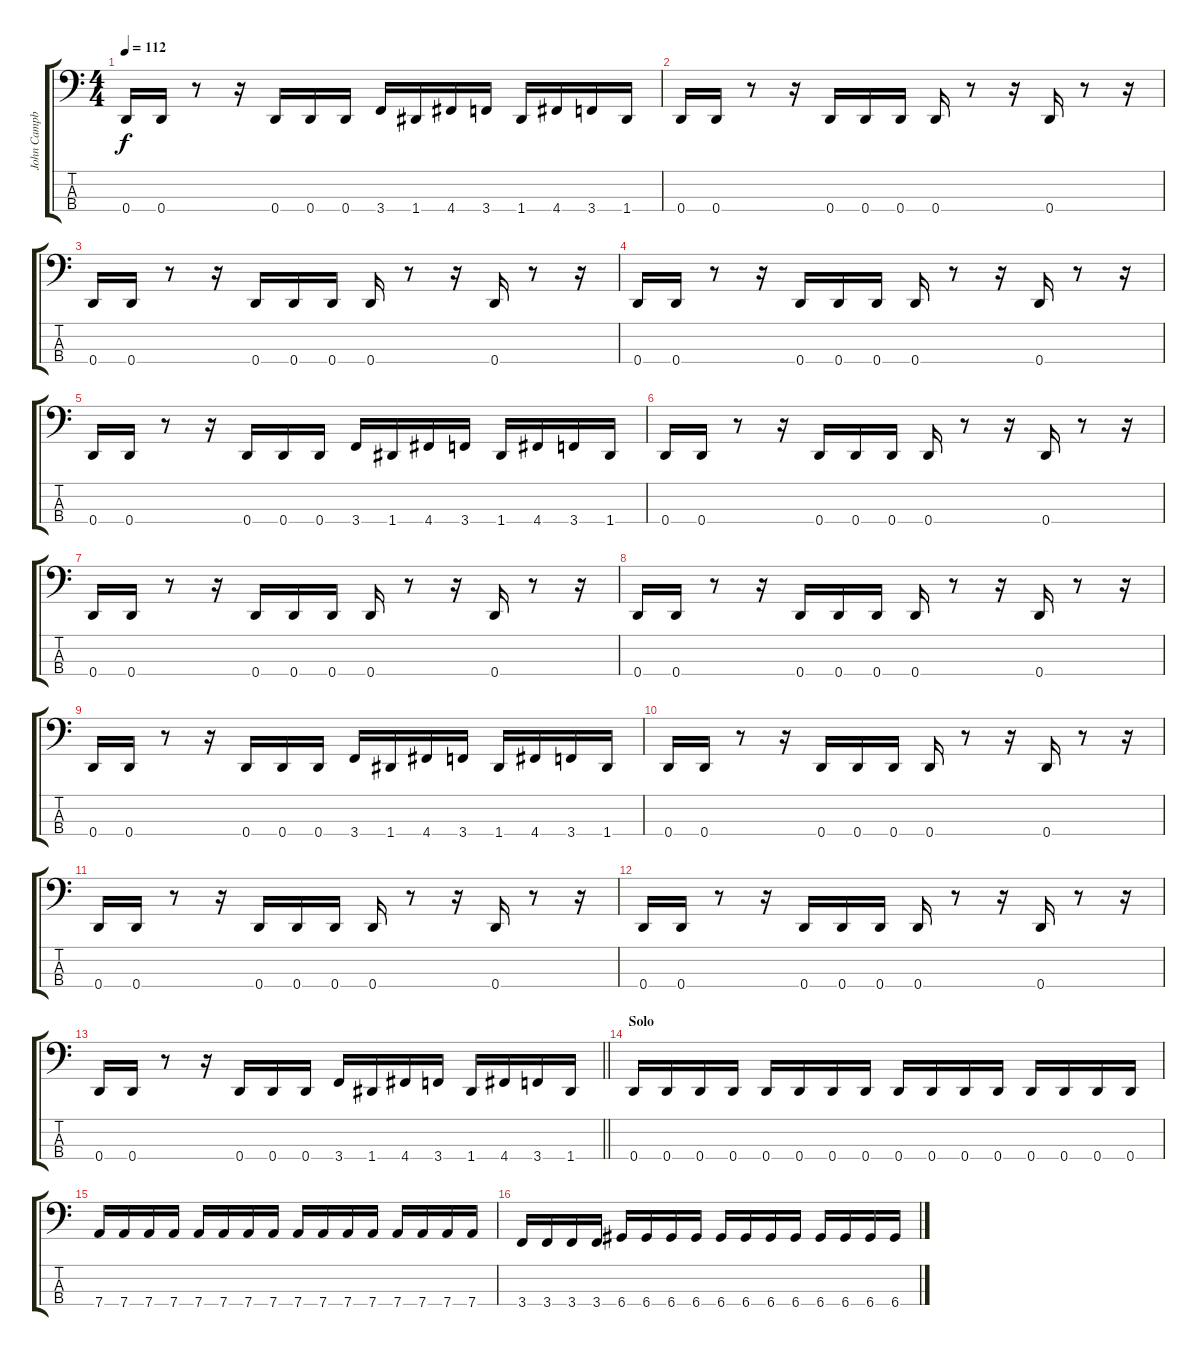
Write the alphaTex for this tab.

\track ("John Campbell" "John Campb") {instrument electricbasspick}
\staff {score tabs}
\tuning (G2 D2 A1 D1) {hide}
\ts (4 4)
\tempo 112
\clef f4
\ks c
0.4.16{dy f} 0.4.16 r.8 r.16 0.4.16 0.4.16 0.4.16 3.4.16 1.4.16 4.4.16 3.4.16 1.4.16 4.4.16 3.4.16 1.4.16 |
0.4.16 0.4.16 r.8 r.16 0.4.16 0.4.16 0.4.16 0.4.16 r.8 r.16 0.4.16 r.8 r.16 |
0.4.16 0.4.16 r.8 r.16 0.4.16 0.4.16 0.4.16 0.4.16 r.8 r.16 0.4.16 r.8 r.16 |
0.4.16 0.4.16 r.8 r.16 0.4.16 0.4.16 0.4.16 0.4.16 r.8 r.16 0.4.16 r.8 r.16 |
0.4.16 0.4.16 r.8 r.16 0.4.16 0.4.16 0.4.16 3.4.16 1.4.16 4.4.16 3.4.16 1.4.16 4.4.16 3.4.16 1.4.16 |
0.4.16 0.4.16 r.8 r.16 0.4.16 0.4.16 0.4.16 0.4.16 r.8 r.16 0.4.16 r.8 r.16 |
0.4.16 0.4.16 r.8 r.16 0.4.16 0.4.16 0.4.16 0.4.16 r.8 r.16 0.4.16 r.8 r.16 |
0.4.16 0.4.16 r.8 r.16 0.4.16 0.4.16 0.4.16 0.4.16 r.8 r.16 0.4.16 r.8 r.16 |
0.4.16 0.4.16 r.8 r.16 0.4.16 0.4.16 0.4.16 3.4.16 1.4.16 4.4.16 3.4.16 1.4.16 4.4.16 3.4.16 1.4.16 |
0.4.16 0.4.16 r.8 r.16 0.4.16 0.4.16 0.4.16 0.4.16 r.8 r.16 0.4.16 r.8 r.16 |
0.4.16 0.4.16 r.8 r.16 0.4.16 0.4.16 0.4.16 0.4.16 r.8 r.16 0.4.16 r.8 r.16 |
0.4.16 0.4.16 r.8 r.16 0.4.16 0.4.16 0.4.16 0.4.16 r.8 r.16 0.4.16 r.8 r.16 |
\barLineRight lightlight
0.4.16 0.4.16 r.8 r.16 0.4.16 0.4.16 0.4.16 3.4.16 1.4.16 4.4.16 3.4.16 1.4.16 4.4.16 3.4.16 1.4.16 |
\section ("" "Solo")
0.4.16 0.4.16 0.4.16 0.4.16 0.4.16 0.4.16 0.4.16 0.4.16 0.4.16 0.4.16 0.4.16 0.4.16 0.4.16 0.4.16 0.4.16 0.4.16 |
7.4.16 7.4.16 7.4.16 7.4.16 7.4.16 7.4.16 7.4.16 7.4.16 7.4.16 7.4.16 7.4.16 7.4.16 7.4.16 7.4.16 7.4.16 7.4.16 |
3.4.16 3.4.16 3.4.16 3.4.16 6.4.16 6.4.16 6.4.16 6.4.16 6.4.16 6.4.16 6.4.16 6.4.16 6.4.16 6.4.16 6.4.16 6.4.16
